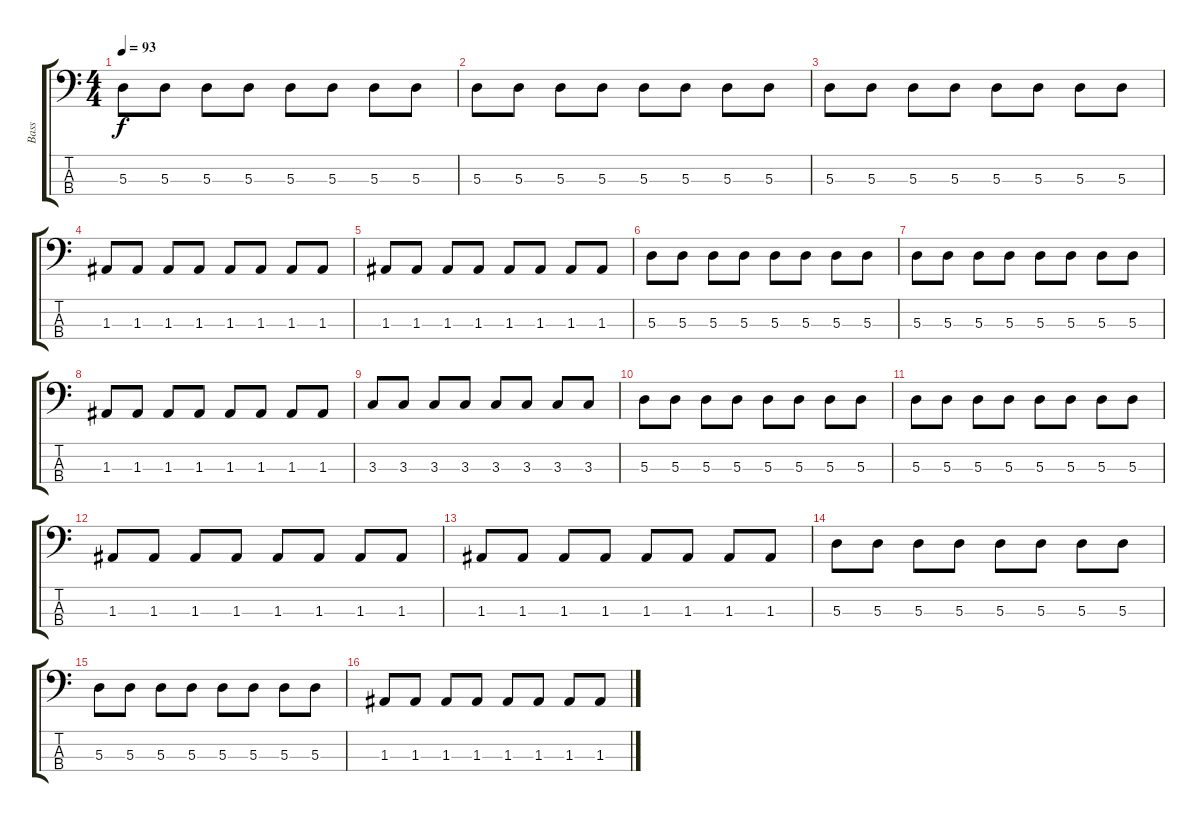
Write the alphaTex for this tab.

\track ("Bass" "Bass") {instrument electricbassfinger}
\staff {score tabs}
\tuning (G2 D2 A1 E1) {hide}
\ts (4 4)
\tempo 93
\clef f4
\ks c
5.3.8{dy f} 5.3.8 5.3.8 5.3.8 5.3.8 5.3.8 5.3.8 5.3.8 |
5.3.8 5.3.8 5.3.8 5.3.8 5.3.8 5.3.8 5.3.8 5.3.8 |
5.3.8 5.3.8 5.3.8 5.3.8 5.3.8 5.3.8 5.3.8 5.3.8 |
1.3.8 1.3.8 1.3.8 1.3.8 1.3.8 1.3.8 1.3.8 1.3.8 |
1.3.8 1.3.8 1.3.8 1.3.8 1.3.8 1.3.8 1.3.8 1.3.8 |
5.3.8 5.3.8 5.3.8 5.3.8 5.3.8 5.3.8 5.3.8 5.3.8 |
5.3.8 5.3.8 5.3.8 5.3.8 5.3.8 5.3.8 5.3.8 5.3.8 |
1.3.8 1.3.8 1.3.8 1.3.8 1.3.8 1.3.8 1.3.8 1.3.8 |
3.3.8 3.3.8 3.3.8 3.3.8 3.3.8 3.3.8 3.3.8 3.3.8 |
5.3.8 5.3.8 5.3.8 5.3.8 5.3.8 5.3.8 5.3.8 5.3.8 |
5.3.8 5.3.8 5.3.8 5.3.8 5.3.8 5.3.8 5.3.8 5.3.8 |
1.3.8 1.3.8 1.3.8 1.3.8 1.3.8 1.3.8 1.3.8 1.3.8 |
1.3.8 1.3.8 1.3.8 1.3.8 1.3.8 1.3.8 1.3.8 1.3.8 |
5.3.8 5.3.8 5.3.8 5.3.8 5.3.8 5.3.8 5.3.8 5.3.8 |
5.3.8 5.3.8 5.3.8 5.3.8 5.3.8 5.3.8 5.3.8 5.3.8 |
1.3.8 1.3.8 1.3.8 1.3.8 1.3.8 1.3.8 1.3.8 1.3.8
